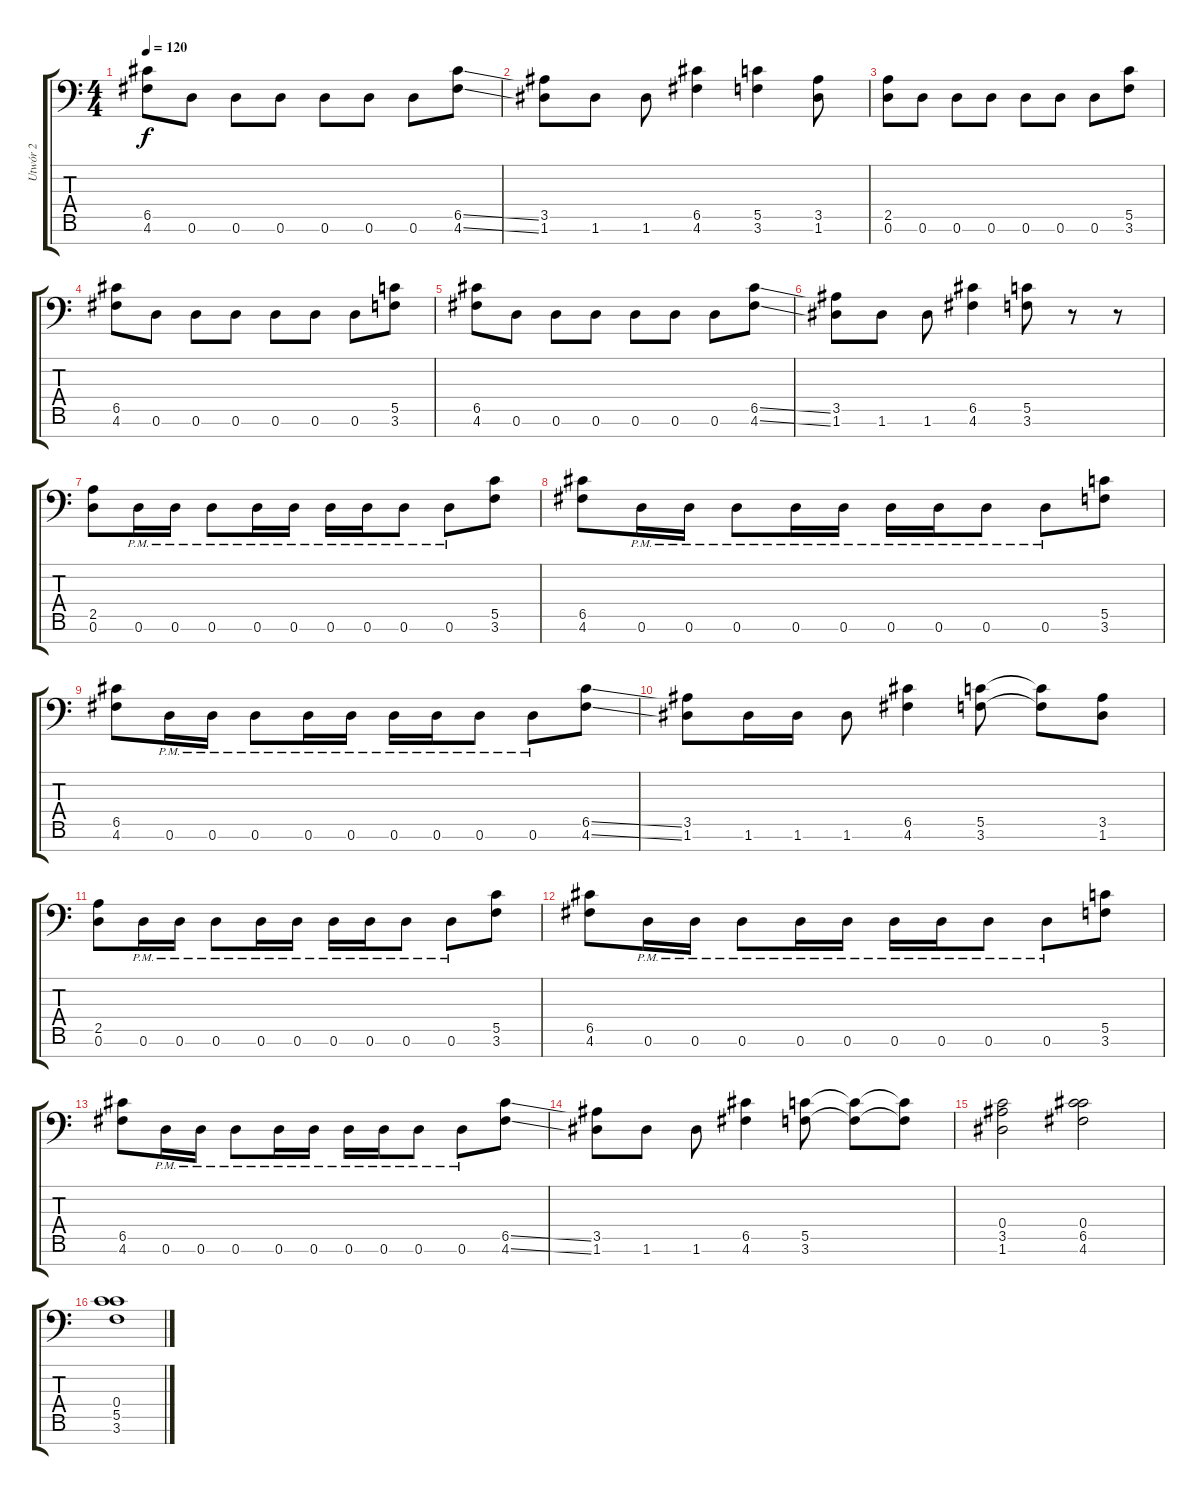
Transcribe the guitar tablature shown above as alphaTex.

\track ("Utwór 2" "Utwór 2") {mute instrument distortionguitar}
\staff {score tabs}
\tuning (D4 A3 F3 C3 G2 D2 A1) {hide}
\ts (4 4)
\tempo 120
\clef f4
\ks c
(6.5 4.6).8{dy f} 0.6.8 0.6.8 0.6.8 0.6.8 0.6.8 0.6.8 (6.5{ss} 4.6{ss}).8 |
(3.5 1.6).8 1.6.8 1.6.8 (6.5 4.6).4 (5.5 3.6).4 (3.5 1.6).8 |
(2.5 0.6).8 0.6.8 0.6.8 0.6.8 0.6.8 0.6.8 0.6.8 (5.5 3.6).8 |
(6.5 4.6).8 0.6.8 0.6.8 0.6.8 0.6.8 0.6.8 0.6.8 (5.5 3.6).8 |
(6.5 4.6).8 0.6.8 0.6.8 0.6.8 0.6.8 0.6.8 0.6.8 (6.5{ss} 4.6{ss}).8 |
(3.5 1.6).8 1.6.8 1.6.8 (6.5 4.6).4 (5.5 3.6).8 r.8 r.8 |
(2.5 0.6).8 0.6{pm}.16 0.6{pm}.16 0.6{pm}.8 0.6{pm}.16 0.6{pm}.16 0.6{pm}.16 0.6{pm}.16 0.6{pm}.8 0.6{pm}.8 (5.5 3.6).8 |
(6.5 4.6).8 0.6{pm}.16 0.6{pm}.16 0.6{pm}.8 0.6{pm}.16 0.6{pm}.16 0.6{pm}.16 0.6{pm}.16 0.6{pm}.8 0.6{pm}.8 (5.5 3.6).8 |
(6.5 4.6).8 0.6{pm}.16 0.6{pm}.16 0.6{pm}.8 0.6{pm}.16 0.6{pm}.16 0.6{pm}.16 0.6{pm}.16 0.6{pm}.8 0.6{pm}.8 (6.5{ss} 4.6{ss}).8 |
(3.5 1.6).8 1.6.16 1.6.16 1.6.8 (6.5 4.6).4 (5.5 3.6).8 (5.5{t} 3.6{t}).8 (3.5 1.6).8 |
(2.5 0.6).8 0.6{pm}.16 0.6{pm}.16 0.6{pm}.8 0.6{pm}.16 0.6{pm}.16 0.6{pm}.16 0.6{pm}.16 0.6{pm}.8 0.6{pm}.8 (5.5 3.6).8 |
(6.5 4.6).8 0.6{pm}.16 0.6{pm}.16 0.6{pm}.8 0.6{pm}.16 0.6{pm}.16 0.6{pm}.16 0.6{pm}.16 0.6{pm}.8 0.6{pm}.8 (5.5 3.6).8 |
(6.5 4.6).8 0.6{pm}.16 0.6{pm}.16 0.6{pm}.8 0.6{pm}.16 0.6{pm}.16 0.6{pm}.16 0.6{pm}.16 0.6{pm}.8 0.6{pm}.8 (6.5{ss} 4.6{ss}).8 |
(3.5 1.6).8 1.6.8 1.6.8 (6.5 4.6).4 (5.5 3.6).8 (5.5{t} 3.6{t}).8 (5.5{t} 3.6{t}).8 |
(0.4 3.5 1.6).2 (0.4 6.5 4.6).2 |
(0.4 5.5 3.6).1
